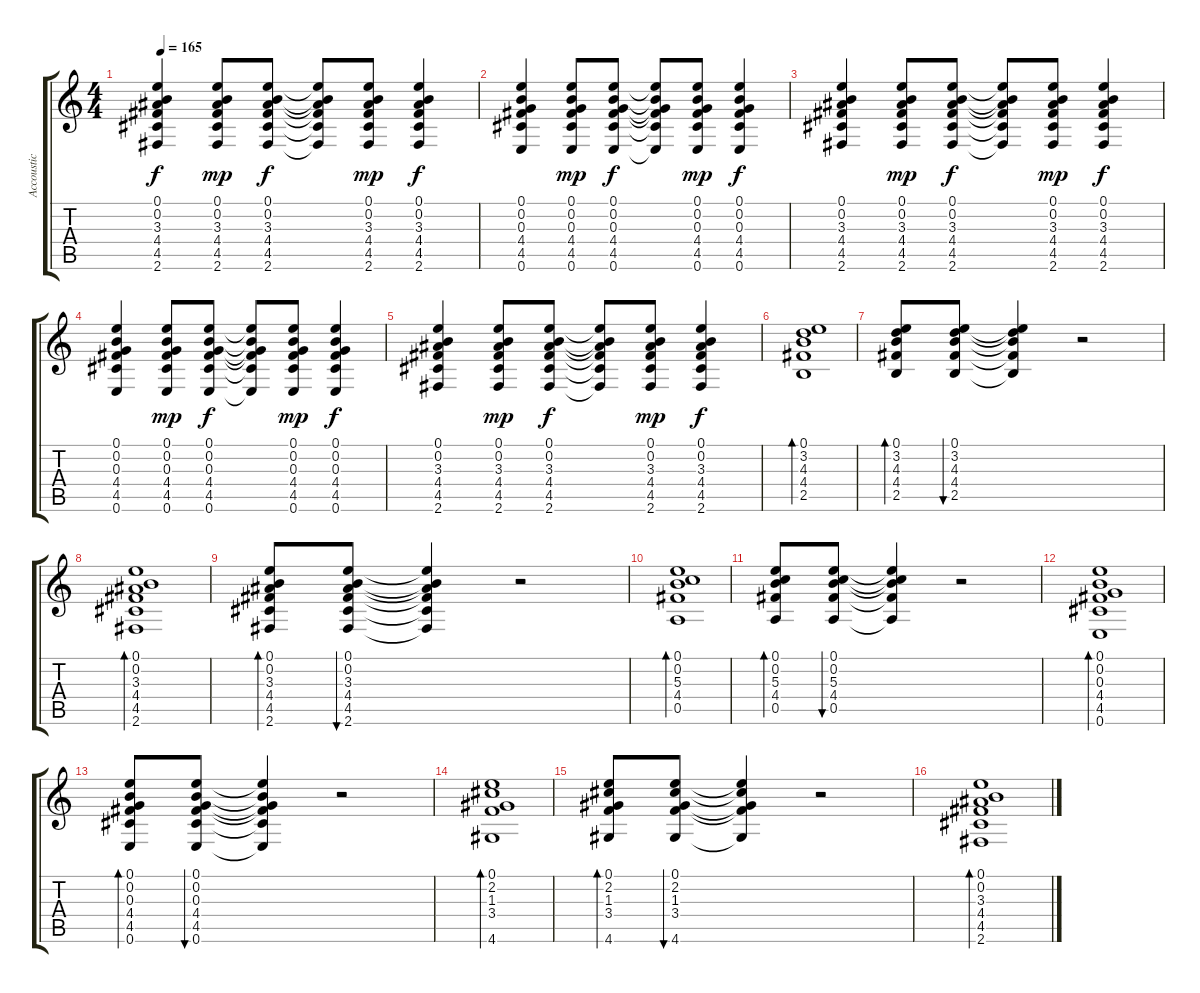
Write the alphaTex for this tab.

\track ("Accoustic Guitar" "Accoustic ") {instrument acousticguitarsteel}
\staff {score tabs}
\tuning (E4 B3 G3 D3 A2 E2) {hide}
\ts (4 4)
\tempo 165
\clef g2
\ks c
(0.1 0.2 3.3 4.4 4.5 2.6).4{dy f} (0.1 0.2 3.3 4.4 4.5 2.6).8{dy mp} (0.1 0.2 3.3 4.4 4.5 2.6).8{dy f} (0.1{t} 0.2{t} 3.3{t} 4.4{t} 4.5{t} 2.6{t}).8 (0.1 0.2 3.3 4.4 4.5 2.6).8{dy mp} (0.1 0.2 3.3 4.4 4.5 2.6).4{dy f} |
(0.1 0.2 0.3 4.4 4.5 0.6).4 (0.1 0.2 0.3 4.4 4.5 0.6).8{dy mp} (0.1 0.2 0.3 4.4 4.5 0.6).8{dy f} (0.1{t} 0.2{t} 0.3{t} 4.4{t} 4.5{t} 0.6{t}).8 (0.1 0.2 0.3 4.4 4.5 0.6).8{dy mp} (0.1 0.2 0.3 4.4 4.5 0.6).4{dy f} |
(0.1 0.2 3.3 4.4 4.5 2.6).4 (0.1 0.2 3.3 4.4 4.5 2.6).8{dy mp} (0.1 0.2 3.3 4.4 4.5 2.6).8{dy f} (0.1{t} 0.2{t} 3.3{t} 4.4{t} 4.5{t} 2.6{t}).8 (0.1 0.2 3.3 4.4 4.5 2.6).8{dy mp} (0.1 0.2 3.3 4.4 4.5 2.6).4{dy f} |
(0.1 0.2 0.3 4.4 4.5 0.6).4 (0.1 0.2 0.3 4.4 4.5 0.6).8{dy mp} (0.1 0.2 0.3 4.4 4.5 0.6).8{dy f} (0.1{t} 0.2{t} 0.3{t} 4.4{t} 4.5{t} 0.6{t}).8 (0.1 0.2 0.3 4.4 4.5 0.6).8{dy mp} (0.1 0.2 0.3 4.4 4.5 0.6).4{dy f} |
(0.1 0.2 3.3 4.4 4.5 2.6).4 (0.1 0.2 3.3 4.4 4.5 2.6).8{dy mp} (0.1 0.2 3.3 4.4 4.5 2.6).8{dy f} (0.1{t} 0.2{t} 3.3{t} 4.4{t} 4.5{t} 2.6{t}).8 (0.1 0.2 3.3 4.4 4.5 2.6).8{dy mp} (0.1 0.2 3.3 4.4 4.5 2.6).4{dy f} |
(0.1 3.2 4.3 4.4 2.5).1{bd 120} |
(0.1 3.2 4.3 4.4 2.5).8{bd 120} (0.1 3.2 4.3 4.4 2.5).8{bu 120} (0.1{t} 3.2{t} 4.3{t} 4.4{t} 2.5{t}).4 r.2 |
(0.1 0.2 3.3 4.4 4.5 2.6).1{bd 120} |
(0.1 0.2 3.3 4.4 4.5 2.6).8{bd 120} (0.1 0.2 3.3 4.4 4.5 2.6).8{bu 120} (0.1{t} 0.2{t} 3.3{t} 4.4{t} 4.5{t} 2.6{t}).4 r.2 |
(0.1 0.2 5.3 4.4 0.5).1{bd 120} |
(0.1 0.2 5.3 4.4 0.5).8{bd 120} (0.1 0.2 5.3 4.4 0.5).8{bu 120} (0.1{t} 0.2{t} 5.3{t} 4.4{t} 0.5{t}).4 r.2 |
(0.1 0.2 0.3 4.4 4.5 0.6).1{bd 120} |
(0.1 0.2 0.3 4.4 4.5 0.6).8{bd 120} (0.1 0.2 0.3 4.4 4.5 0.6).8{bu 120} (0.1{t} 0.2{t} 0.3{t} 4.4{t} 4.5{t} 0.6{t}).4 r.2 |
(0.1 2.2 1.3 3.4 4.6).1{bd 120} |
(0.1 2.2 1.3 3.4 4.6).8{bd 120} (0.1 2.2 1.3 3.4 4.6).8{bu 120} (0.1{t} 2.2{t} 1.3{t} 3.4{t} 4.6{t}).4 r.2 |
(0.1 0.2 3.3 4.4 4.5 2.6).1{bd 120}
